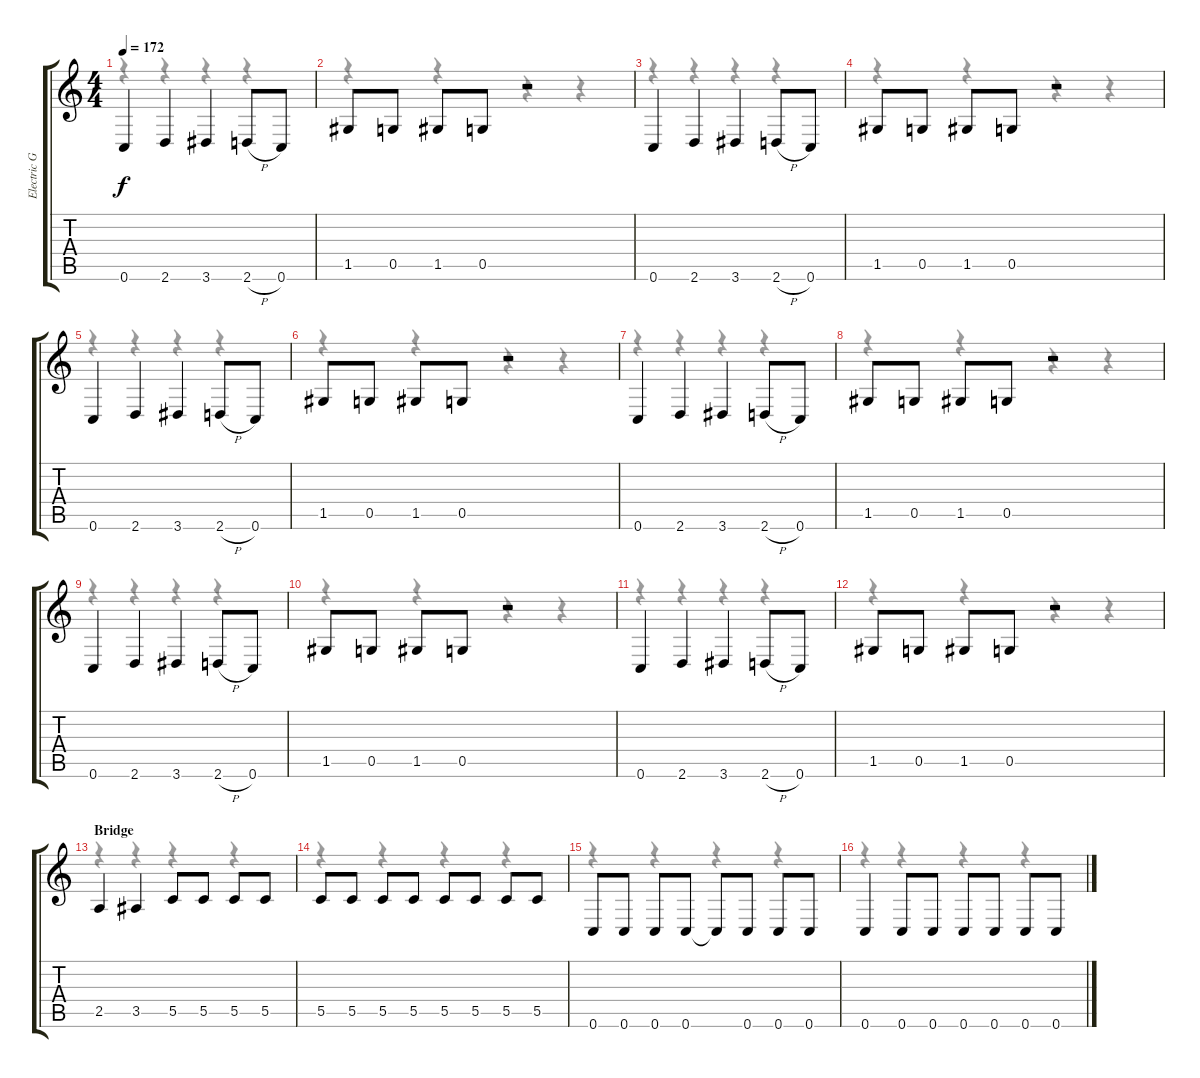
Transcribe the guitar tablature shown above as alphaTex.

\track ("Electric Guitar I" "Electric G") {instrument electricguitarclean}
\staff {score tabs}
\tuning (D4 A3 F3 C3 G2 C2) {hide}
\voice
\ts (4 4)
\tempo 172
\clef g2
\ks c
0.6.4{dy f} 2.6.4 3.6.4 2.6{h}.8 0.6.8 |
1.5.8 0.5.8 1.5.8 0.5.8 r.2 |
0.6.4 2.6.4 3.6.4 2.6{h}.8 0.6.8 |
1.5.8 0.5.8 1.5.8 0.5.8 r.2 |
0.6.4 2.6.4 3.6.4 2.6{h}.8 0.6.8 |
1.5.8 0.5.8 1.5.8 0.5.8 r.2 |
0.6.4 2.6.4 3.6.4 2.6{h}.8 0.6.8 |
1.5.8 0.5.8 1.5.8 0.5.8 r.2 |
0.6.4 2.6.4 3.6.4 2.6{h}.8 0.6.8 |
1.5.8 0.5.8 1.5.8 0.5.8 r.2 |
0.6.4 2.6.4 3.6.4 2.6{h}.8 0.6.8 |
1.5.8 0.5.8 1.5.8 0.5.8 r.2 |
\section ("" "Bridge")
2.5.4 3.5.4 5.5.8 5.5.8 5.5.8 5.5.8 |
5.5.8 5.5.8 5.5.8 5.5.8 5.5.8 5.5.8 5.5.8 5.5.8 |
0.6.8 0.6.8 0.6.8 0.6.8 0.6{t}.8 0.6.8 0.6.8 0.6.8 |
0.6.4 0.6.8 0.6.8 0.6.8 0.6.8 0.6.8 0.6.8
\voice
\clef g2
\ottava regular
\simile none
\ks c
r.4{dy f} r.4 r.4 r.4 |
r.4 r.4 r.4 r.4 |
r.4 r.4 r.4 r.4 |
r.4 r.4 r.4 r.4 |
r.4 r.4 r.4 r.4 |
r.4 r.4 r.4 r.4 |
r.4 r.4 r.4 r.4 |
r.4 r.4 r.4 r.4 |
r.4 r.4 r.4 r.4 |
r.4 r.4 r.4 r.4 |
r.4 r.4 r.4 r.4 |
r.4 r.4 r.4 r.4 |
r.4 r.4 r.4 r.4 |
r.4 r.4 r.4 r.4 |
r.4 r.4 r.4 r.4 |
r.4 r.4 r.4 r.4
